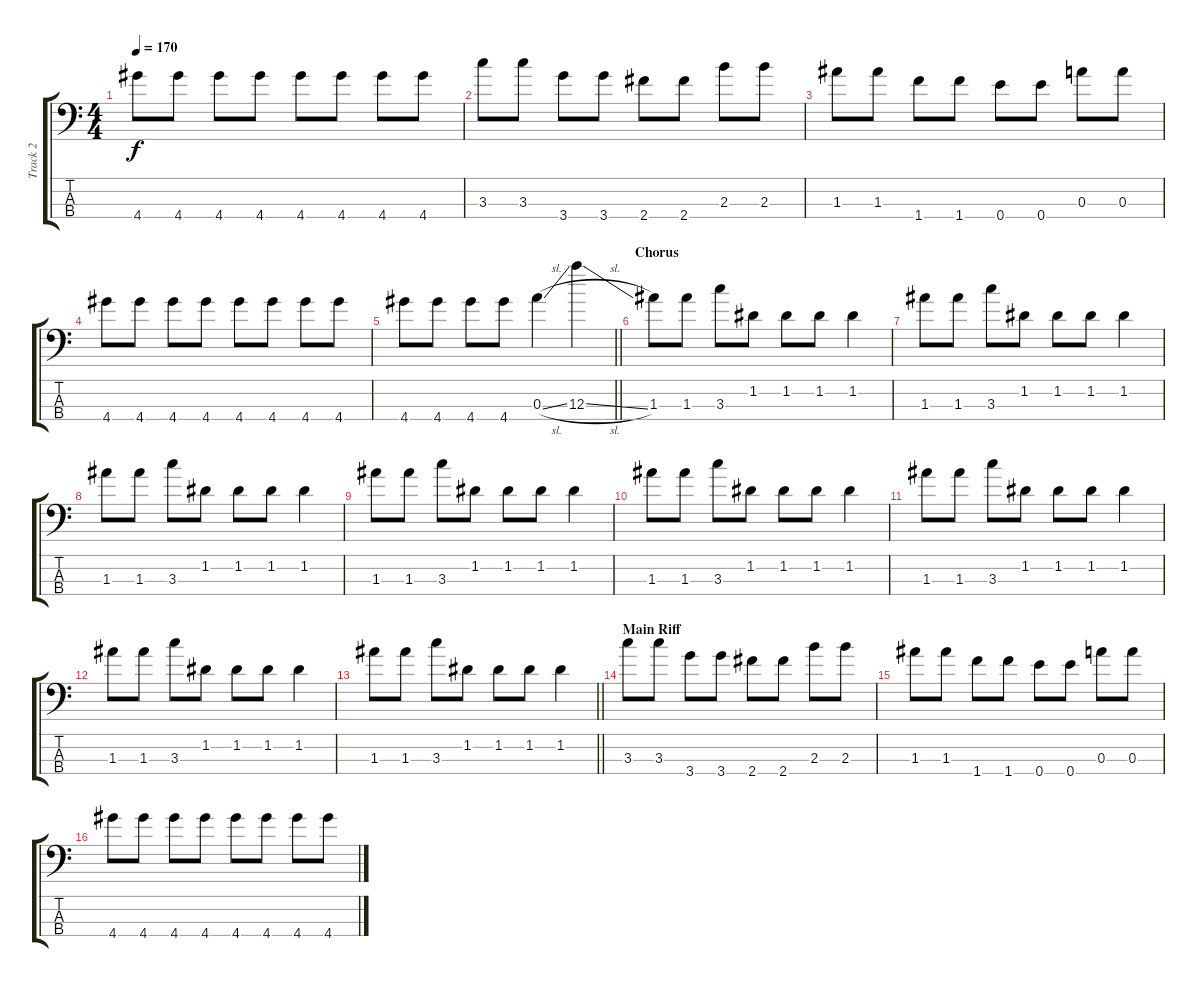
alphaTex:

\track ("Track 2" "Track 2") {instrument electricbassfinger}
\staff {score tabs}
\tuning (G4 D3 A3 E3) {hide}
\ts (4 4)
\tempo 170
\clef f4
\ks c
4.4.8{dy f} 4.4.8 4.4.8 4.4.8 4.4.8 4.4.8 4.4.8 4.4.8 |
3.3.8 3.3.8 3.4.8 3.4.8 2.4.8 2.4.8 2.3.8 2.3.8 |
1.3.8 1.3.8 1.4.8 1.4.8 0.4.8 0.4.8 0.3.8 0.3.8 |
4.4.8 4.4.8 4.4.8 4.4.8 4.4.8 4.4.8 4.4.8 4.4.8 |
\barLineRight lightlight
4.4.8 4.4.8 4.4.8 4.4.8 0.3{sl}.4 12.3{sl}.4 |
\section ("" "Chorus")
1.3.8 1.3.8 3.3.8 1.2.8 1.2.8 1.2.8 1.2.4 |
1.3.8 1.3.8 3.3.8 1.2.8 1.2.8 1.2.8 1.2.4 |
1.3.8 1.3.8 3.3.8 1.2.8 1.2.8 1.2.8 1.2.4 |
1.3.8 1.3.8 3.3.8 1.2.8 1.2.8 1.2.8 1.2.4 |
1.3.8 1.3.8 3.3.8 1.2.8 1.2.8 1.2.8 1.2.4 |
1.3.8 1.3.8 3.3.8 1.2.8 1.2.8 1.2.8 1.2.4 |
1.3.8 1.3.8 3.3.8 1.2.8 1.2.8 1.2.8 1.2.4 |
\barLineRight lightlight
1.3.8 1.3.8 3.3.8 1.2.8 1.2.8 1.2.8 1.2.4 |
\section ("" "Main Riff")
3.3.8 3.3.8 3.4.8 3.4.8 2.4.8 2.4.8 2.3.8 2.3.8 |
1.3.8 1.3.8 1.4.8 1.4.8 0.4.8 0.4.8 0.3.8 0.3.8 |
4.4.8 4.4.8 4.4.8 4.4.8 4.4.8 4.4.8 4.4.8 4.4.8
